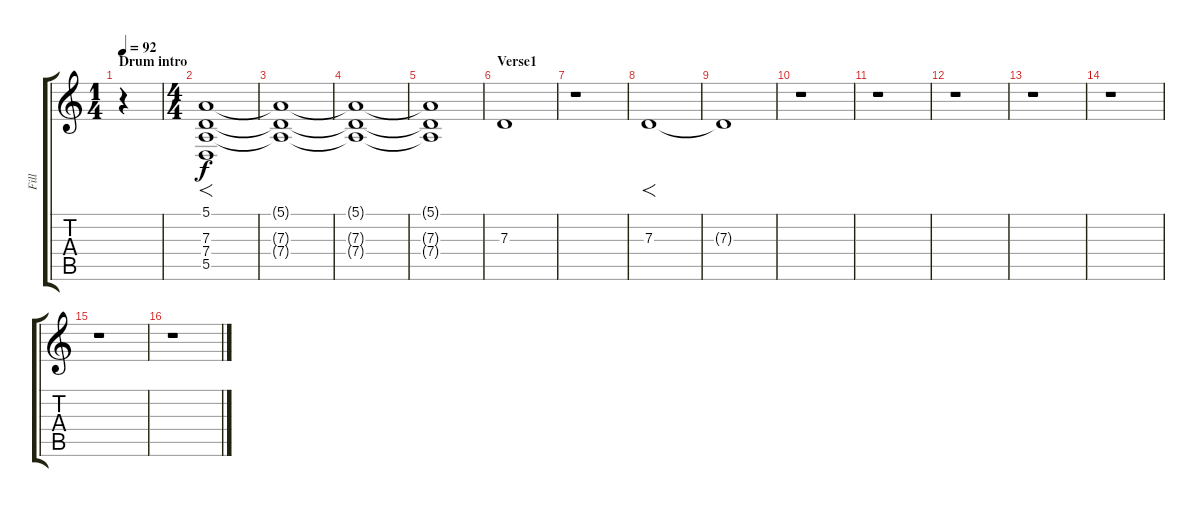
\track ("Fill" "Fill") {instrument fx7echoes}
\staff {score tabs}
\tuning (E4 B3 G3 D3 A2 E2) {hide}
\ts (1 4)
\section ("" "Drum intro")
\tempo 92
\clef g2
\ks c
r.4{dy f instrument fx7echoes} |
\ts (4 4)
(5.1 7.3 7.4 5.5).1{f} |
(5.1{t} 7.3{t} 7.4{t}).1 |
(5.1{t} 7.3{t} 7.4{t}).1 |
(5.1{t} 7.3{t} 7.4{t}).1 |
\section ("" "Verse1")
7.3.1 |
r.1 |
7.3.1{f} |
7.3{t}.1 |
r.1 |
r.1 |
r.1 |
r.1 |
r.1 |
r.1 |
r.1
